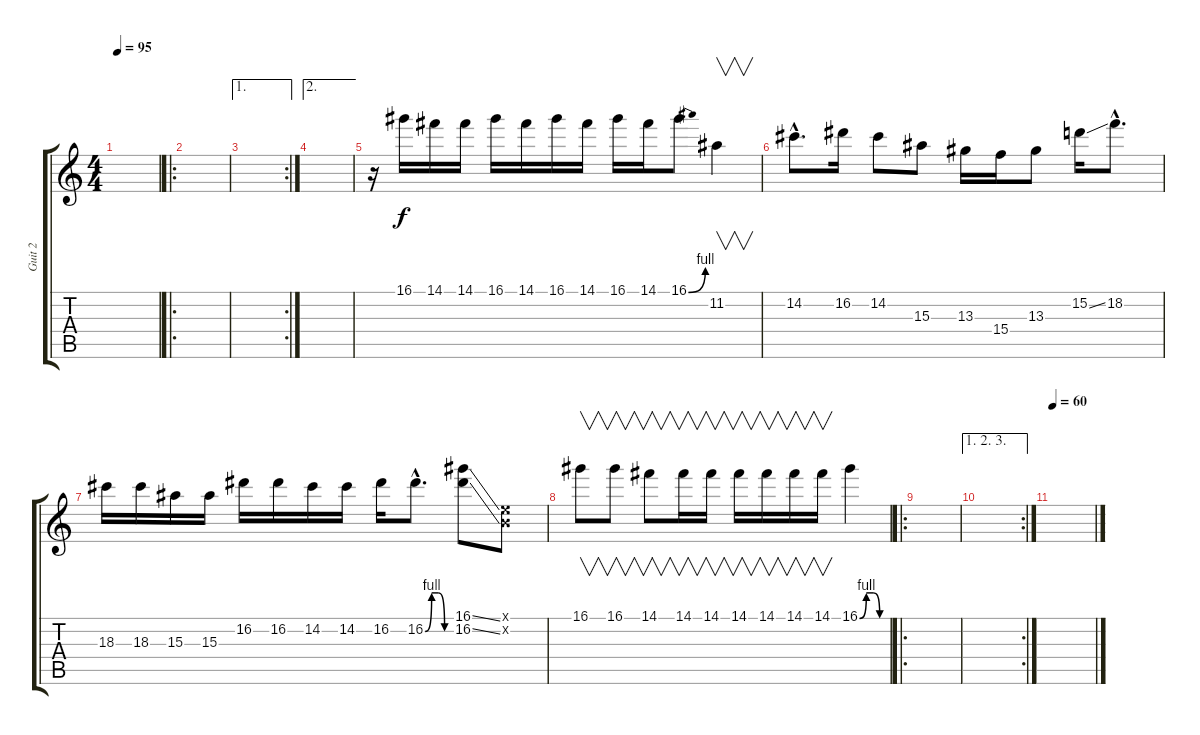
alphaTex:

\track ("Guit 2" "Guit 2") {instrument overdrivenguitar}
\staff {score tabs}
\tuning (E4 B3 G3 D3 A2 E2) {hide}
\ts (4 4)
\tempo 95
\clef g2
\ks c
|
\ro
|
\ae 1
\rc 2
|
\ae 2
|
r.16 16.1.16 14.1.16 14.1.16 16.1.16 14.1.16 16.1.16 14.1.16 16.1.16 14.1.16 16.1{be (bend 0 0 60 4)}.8 11.2.4{v} |
14.2{hac}.8{d} 16.2.16 14.2.8 15.3.8 13.3.16 15.4.16 13.3.8 15.2{ss}.16 18.2{hac}.8{d} |
18.3.16 18.3.16 15.3.16 15.3.16 16.2.16 16.2.16 14.2.16 14.2.16 16.2.16 16.2{be (custom 0 0 15 4 30 4 45 0 60 0) hac}.8{d} (16.1{ss} 16.2{ss}).8 (0.1{x} 0.2{x}).8 |
16.1.8{v} 16.1.8{v} 14.1.8{v} 14.1.16{v} 14.1.16{v} 14.1.16{v} 14.1.16{v} 14.1.16{v} 14.1.16{v} 16.1{be (custom 0 0 15 4 30 4 45 0 60 0)}.4{volume 8} |
\ro
|
\ae (1 2 3)
\rc 2
|
\tempo 60
